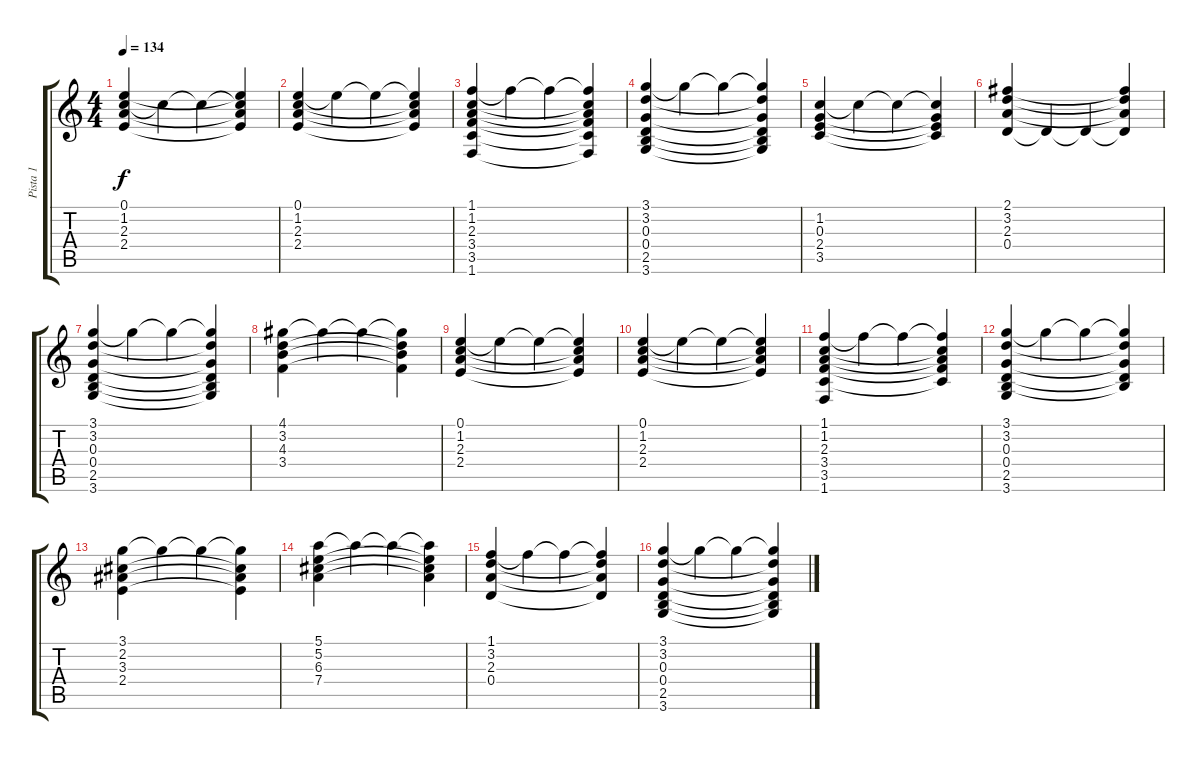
\track ("Pista 1" "Pista 1") {instrument acousticguitarnylon}
\staff {score tabs}
\tuning (E4 B3 G3 D3 A2 E2) {hide}
\ts (4 4)
\tempo 134
\clef g2
\ks c
(0.1 1.2 2.3 2.4).4{dy f} 1.2{t}.4 1.2{t}.4 (0.1{t} 1.2{t} 2.3{t} 2.4{t}).4 |
(0.1 1.2 2.3 2.4).4 0.1{t}.4 0.1{t}.4 (0.1{t} 1.2{t} 2.3{t} 2.4{t}).4 |
(1.1 1.2 2.3 3.4 3.5 1.6).4 1.1{t}.4 1.1{t}.4 (1.1{t} 1.2{t} 2.3{t} 3.4{t} 3.5{t} 1.6{t}).4 |
(3.1 3.2 0.3 0.4 2.5 3.6).4 3.1{t}.4 3.1{t}.4 (3.1{t} 3.2{t} 0.3{t} 0.4{t} 2.5{t} 3.6{t}).4 |
(1.2 0.3 2.4 3.5).4 1.2{t}.4 1.2{t}.4 (1.2{t} 0.3{t} 2.4{t} 3.5{t}).4 |
(2.1 3.2 2.3 0.4).4 0.4{t}.4 0.4{t}.4 (2.1{t} 3.2{t} 2.3{t} 0.4{t}).4 |
(3.1 3.2 0.3 0.4 2.5 3.6).4 3.1{t}.4 3.1{t}.4 (3.1{t} 3.2{t} 0.3{t} 0.4{t} 2.5{t} 3.6{t}).4 |
(4.1 3.2 4.3 3.4).4 4.1{t}.4 4.1{t}.4 (4.1{t} 3.2{t} 4.3{t} 3.4{t}).4 |
(0.1 1.2 2.3 2.4).4 0.1{t}.4 0.1{t}.4 (0.1{t} 1.2{t} 2.3{t} 2.4{t}).4 |
(0.1 1.2 2.3 2.4).4 0.1{t}.4 0.1{t}.4 (0.1{t} 1.2{t} 2.3{t} 2.4{t}).4 |
(1.1 1.2 2.3 3.4 3.5 1.6).4 1.1{t}.4 1.1{t}.4 (1.1{t} 1.2{t} 2.3{t} 3.4{t} 3.5{t}).4 |
(3.1 3.2 0.3 0.4 2.5 3.6).4 3.1{t}.4 3.1{t}.4 (3.1{t} 3.2{t} 0.3{t} 0.4{t} 2.5{t}).4 |
(3.1 2.2 3.3 2.4).4 3.1{t}.4 3.1{t}.4 (3.1{t} 2.2{t} 3.3{t} 2.4{t}).4 |
(5.1 5.2 6.3 7.4).4 5.1{t}.4 5.1{t}.4 (5.1{t} 5.2{t} 6.3{t} 7.4{t}).4 |
(1.1 3.2 2.3 0.4).4 1.1{t}.4 1.1{t}.4 (1.1{t} 3.2{t} 2.3{t} 0.4{t}).4 |
(3.1 3.2 0.3 0.4 2.5 3.6).4 3.1{t}.4 3.1{t}.4 (3.1{t} 3.2{t} 0.3{t} 0.4{t} 2.5{t} 3.6{t}).4
